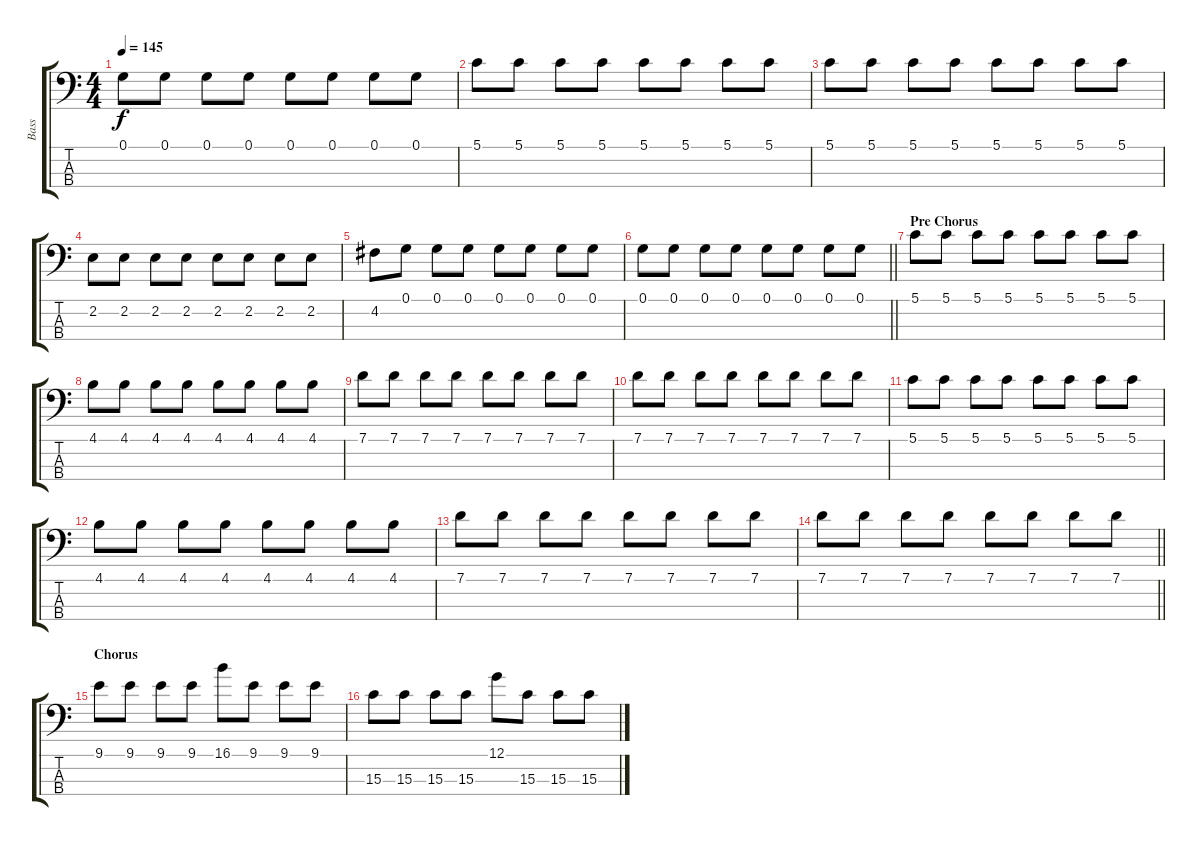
\track ("Bass" "Bass") {instrument electricbassfinger}
\staff {score tabs}
\tuning (G2 D2 A1 E1) {hide}
\ts (4 4)
\tempo 145
\clef f4
\ks c
0.1.8{dy f} 0.1.8 0.1.8 0.1.8 0.1.8 0.1.8 0.1.8 0.1.8 |
5.1.8 5.1.8 5.1.8 5.1.8 5.1.8 5.1.8 5.1.8 5.1.8 |
5.1.8 5.1.8 5.1.8 5.1.8 5.1.8 5.1.8 5.1.8 5.1.8 |
2.2.8 2.2.8 2.2.8 2.2.8 2.2.8 2.2.8 2.2.8 2.2.8 |
4.2.8 0.1.8 0.1.8 0.1.8 0.1.8 0.1.8 0.1.8 0.1.8 |
\barLineRight lightlight
0.1.8 0.1.8 0.1.8 0.1.8 0.1.8 0.1.8 0.1.8 0.1.8 |
\section ("" "Pre Chorus")
5.1.8 5.1.8 5.1.8 5.1.8 5.1.8 5.1.8 5.1.8 5.1.8 |
4.1.8 4.1.8 4.1.8 4.1.8 4.1.8 4.1.8 4.1.8 4.1.8 |
7.1.8 7.1.8 7.1.8 7.1.8 7.1.8 7.1.8 7.1.8 7.1.8 |
7.1.8 7.1.8 7.1.8 7.1.8 7.1.8 7.1.8 7.1.8 7.1.8 |
5.1.8 5.1.8 5.1.8 5.1.8 5.1.8 5.1.8 5.1.8 5.1.8 |
4.1.8 4.1.8 4.1.8 4.1.8 4.1.8 4.1.8 4.1.8 4.1.8 |
7.1.8 7.1.8 7.1.8 7.1.8 7.1.8 7.1.8 7.1.8 7.1.8 |
\barLineRight lightlight
7.1.8 7.1.8 7.1.8 7.1.8 7.1.8 7.1.8 7.1.8 7.1.8 |
\section ("" "Chorus")
9.1.8 9.1.8 9.1.8 9.1.8 16.1.8 9.1.8 9.1.8 9.1.8 |
15.3.8 15.3.8 15.3.8 15.3.8 12.1.8 15.3.8 15.3.8 15.3.8
